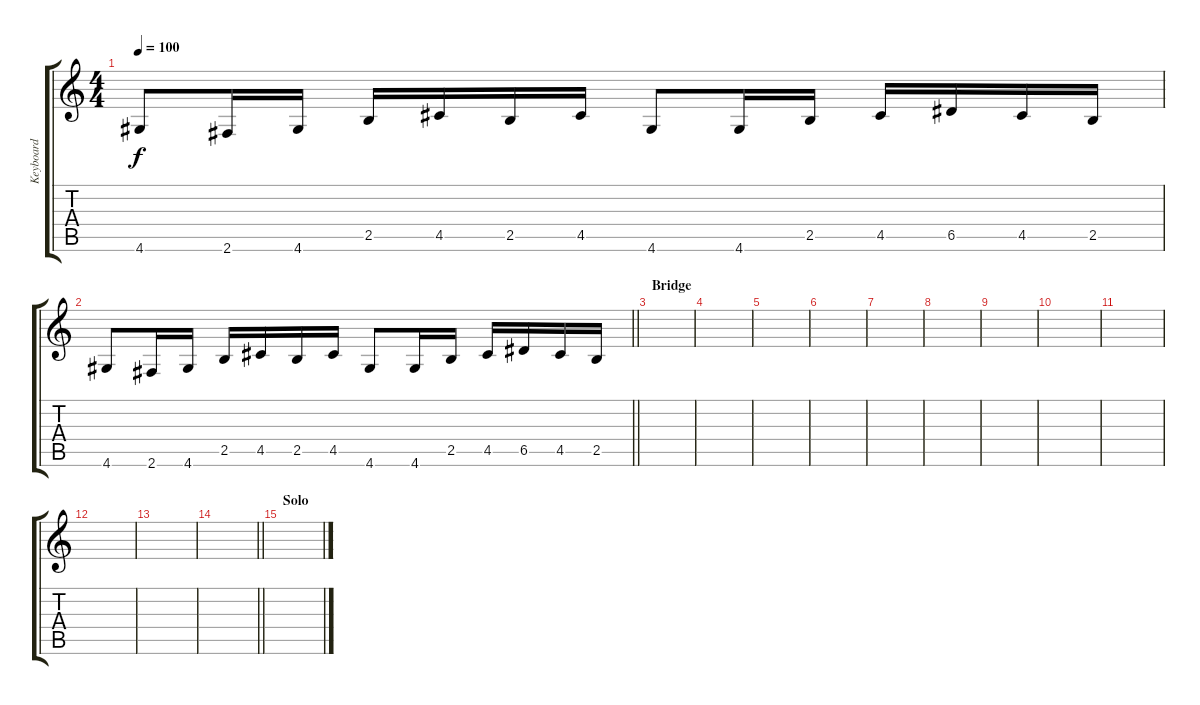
\track ("Keyboard" "Keyboard") {instrument synthbass2}
\staff {score tabs}
\tuning (E4 B3 G3 D3 A2 E2) {hide}
\ts (4 4)
\tempo 100
\clef g2
\ks c
4.6.8{dy f} 2.6.16 4.6.16 2.5.16 4.5.16 2.5.16 4.5.16 4.6.8 4.6.16 2.5.16 4.5.16 6.5.16 4.5.16 2.5.16 |
\barLineRight lightlight
4.6.8 2.6.16 4.6.16 2.5.16 4.5.16 2.5.16 4.5.16 4.6.8 4.6.16 2.5.16 4.5.16 6.5.16 4.5.16 2.5.16 |
\section ("" "Bridge")
|
|
|
|
|
|
|
|
|
|
|
\barLineRight lightlight
|
\section ("" "Solo")
